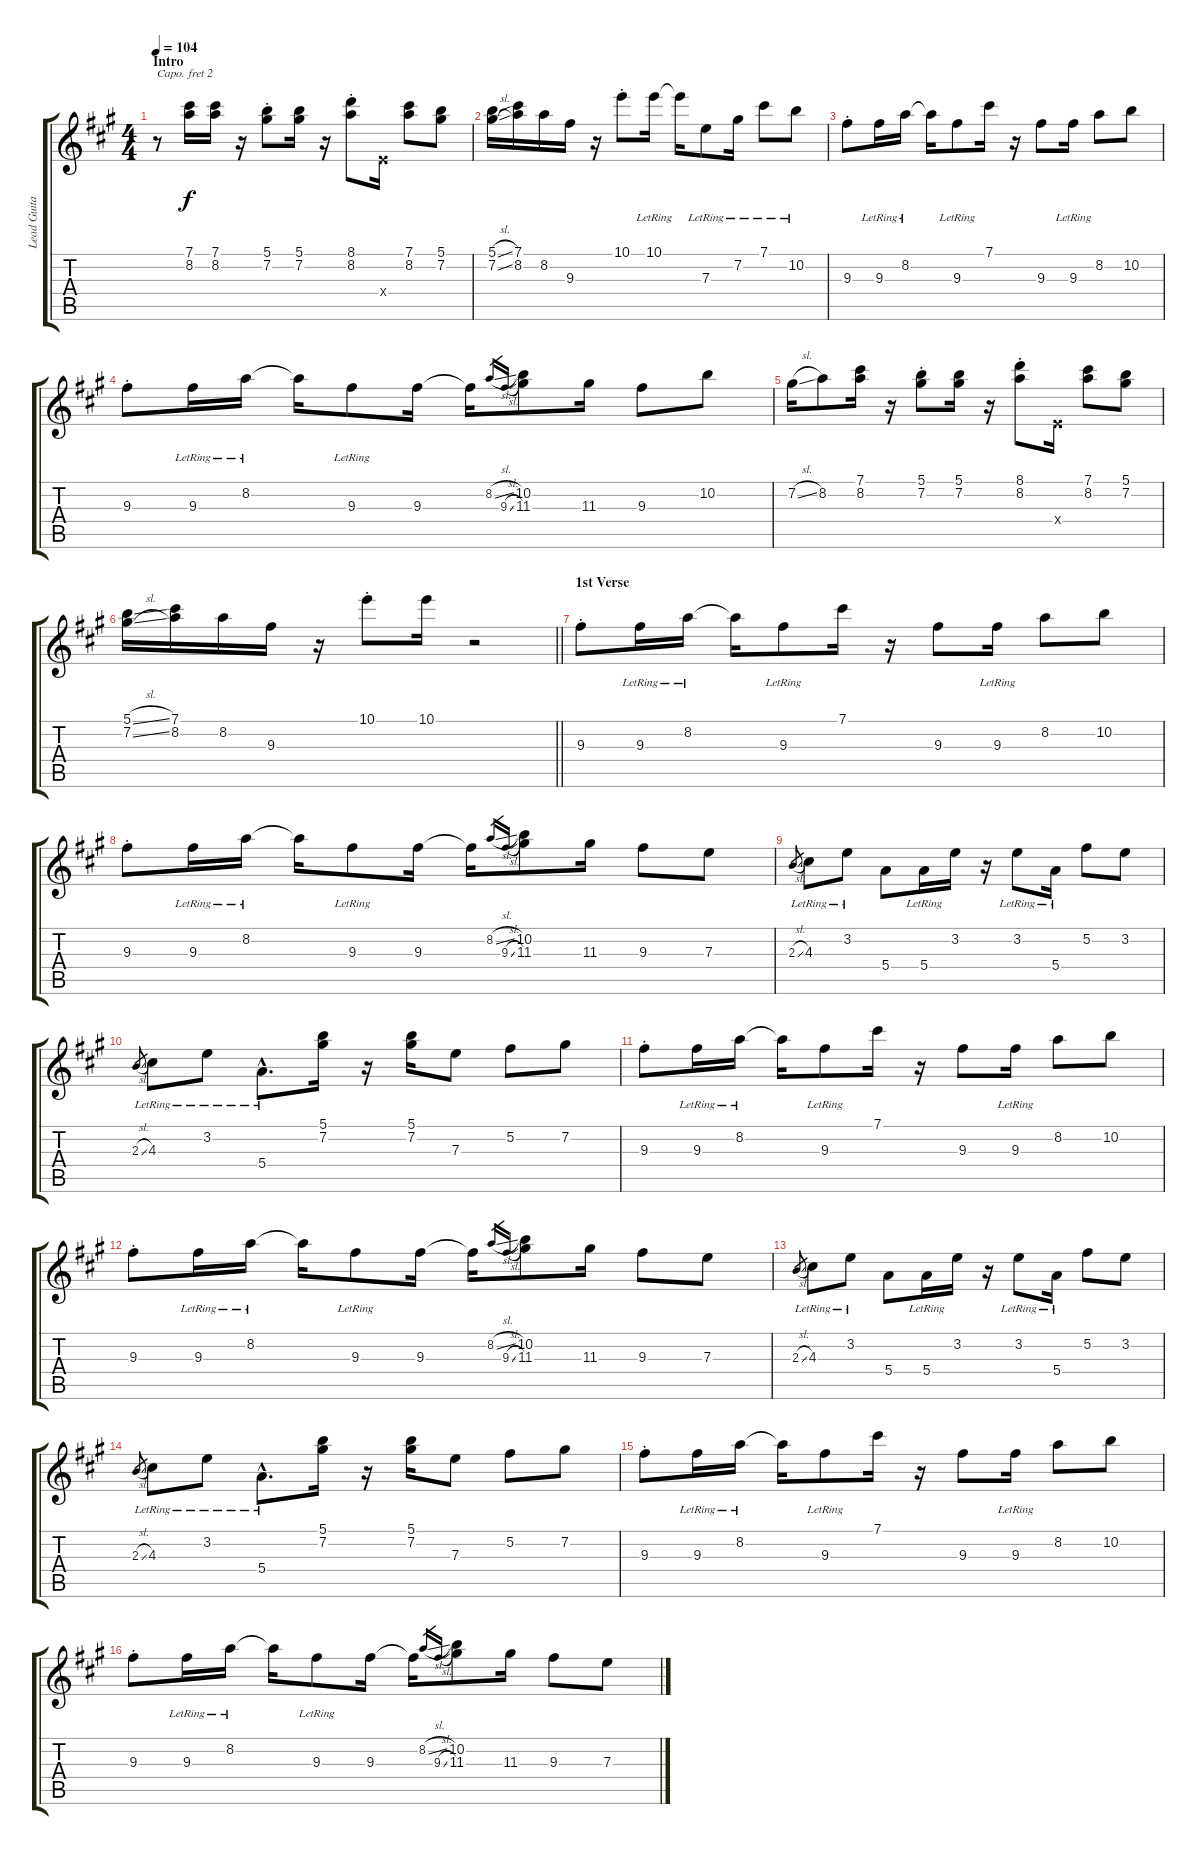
\track ("Lead Guitar 2" "Lead Guita") {instrument electricguitarclean}
\staff {score tabs}
\capo 2
\tuning (E4 B3 G3 D3 A2 E2) {hide}
\ts (4 4)
\section ("" "Intro")
\tempo 104
\clef g2
\ks a
r.8{dy f instrument electricguitarclean} (7.1 8.2).16 (7.1 8.2).16 r.16 (5.1{st} 7.2{st}).8 (5.1 7.2).16 r.16 (8.1{st} 8.2{st}).8 0.4{x}.16 (7.1 8.2).8 (5.1 7.2).8 |
(5.1{sl} 7.2{sl}).16 (7.1 8.2).16 8.2.16 9.3.16 r.16 10.1{st}.8 10.1{lr}.16 10.1{t}.16 7.3{lr}.8 7.2{lr}.16 7.1{lr}.8 10.2{lr}.8 |
9.3{st}.8 9.3{lr}.16 8.2{lr}.16 8.2{t}.16 9.3{lr}.8 7.1.16 r.16 9.3.8 9.3{lr}.16 8.2.8 10.2.8 |
9.3{st}.8 9.3{lr}.16 8.2{lr}.16 8.2{t}.16 9.3{lr}.8 9.3.16 9.3{t}.16 8.2{sl}.16{gr} 9.3{sl}.16{gr} (10.2 11.3).8 11.3.16 9.3.8 10.2.8 |
7.2{sl}.16 8.2.8 (7.1 8.2).16 r.16 (5.1{st} 7.2{st}).8 (5.1 7.2).16 r.16 (8.1{st} 8.2{st}).8 0.4{x}.16 (7.1 8.2).8 (5.1 7.2).8 |
\barLineRight lightlight
(5.1{sl} 7.2{sl}).16 (7.1 8.2).16 8.2.16 9.3.16 r.16 10.1{st}.8 10.1.16 r.2 |
\section ("" "1st Verse")
9.3{st}.8 9.3{lr}.16 8.2{lr}.16 8.2{t}.16 9.3{lr}.8 7.1.16 r.16 9.3.8 9.3{lr}.16 8.2.8 10.2.8 |
9.3{st}.8 9.3{lr}.16 8.2{lr}.16 8.2{t}.16 9.3{lr}.8 9.3.16 9.3{t}.16 8.2{sl}.16{gr} 9.3{sl}.16{gr} (10.2 11.3).8 11.3.16 9.3.8 7.3.8 |
2.3{sl}.8{gr} 4.3{lr}.8 3.2{lr}.8 5.4.8 5.4{lr}.16 3.2.16 r.16 3.2{lr}.8 5.4{lr}.16 5.2.8 3.2.8 |
2.3{sl}.8{gr} 4.3{lr}.8 3.2{lr}.8 5.4{hac lr}.8{d} (5.1 7.2).16 r.16 (5.1 7.2).16 7.3.8 5.2.8 7.2.8 |
9.3{st}.8 9.3{lr}.16 8.2{lr}.16 8.2{t}.16 9.3{lr}.8 7.1.16 r.16 9.3.8 9.3{lr}.16 8.2.8 10.2.8 |
9.3{st}.8 9.3{lr}.16 8.2{lr}.16 8.2{t}.16 9.3{lr}.8 9.3.16 9.3{t}.16 8.2{sl}.16{gr} 9.3{sl}.16{gr} (10.2 11.3).8 11.3.16 9.3.8 7.3.8 |
2.3{sl}.8{gr} 4.3{lr}.8 3.2{lr}.8 5.4.8 5.4{lr}.16 3.2.16 r.16 3.2{lr}.8 5.4{lr}.16 5.2.8 3.2.8 |
2.3{sl}.8{gr} 4.3{lr}.8 3.2{lr}.8 5.4{hac lr}.8{d} (5.1 7.2).16 r.16 (5.1 7.2).16 7.3.8 5.2.8 7.2.8 |
9.3{st}.8 9.3{lr}.16 8.2{lr}.16 8.2{t}.16 9.3{lr}.8 7.1.16 r.16 9.3.8 9.3{lr}.16 8.2.8 10.2.8 |
9.3{st}.8 9.3{lr}.16 8.2{lr}.16 8.2{t}.16 9.3{lr}.8 9.3.16 9.3{t}.16 8.2{sl}.16{gr} 9.3{sl}.16{gr} (10.2 11.3).8 11.3.16 9.3.8 7.3.8
